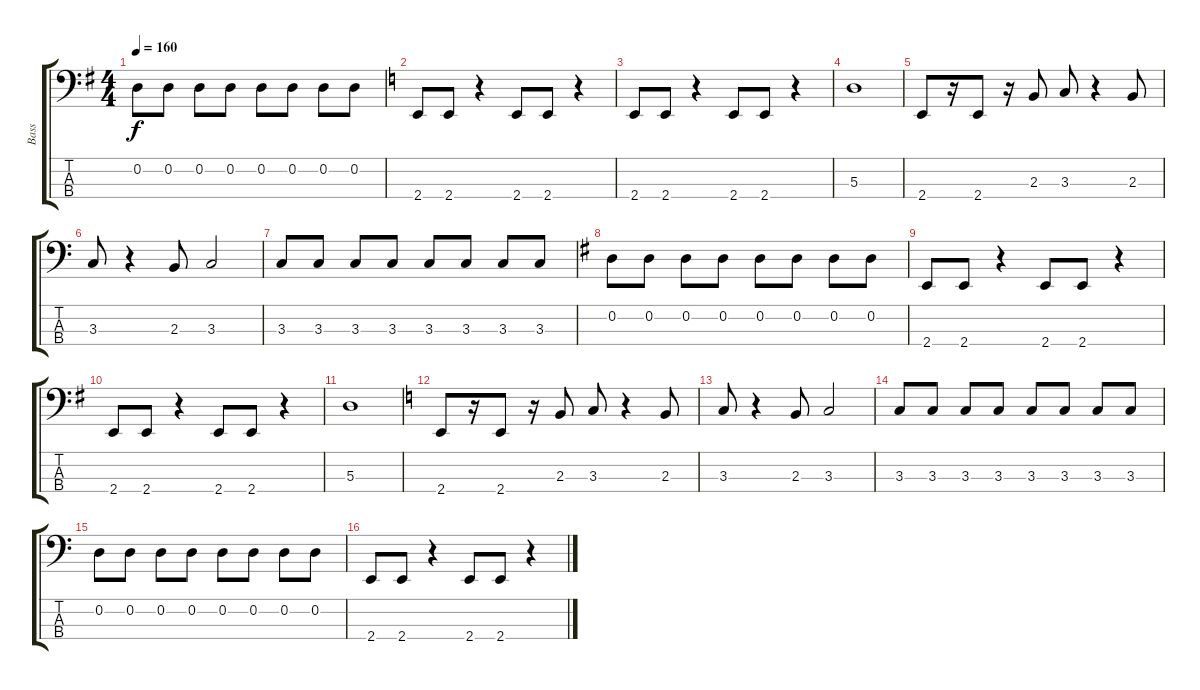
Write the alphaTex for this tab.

\track ("Bass" "Bass") {instrument electricbasspick}
\staff {score tabs}
\tuning (G2 D2 A1 D1) {hide}
\ts (4 4)
\tempo 160
\clef f4
\ks g
0.2.8{dy f} 0.2.8 0.2.8 0.2.8 0.2.8 0.2.8 0.2.8 0.2.8 |
\ks c
2.4.8 2.4.8 r.4 2.4.8 2.4.8 r.4 |
2.4.8 2.4.8 r.4 2.4.8 2.4.8 r.4 |
5.3.1 |
2.4.8 r.16 2.4.8 r.16 2.3.8 3.3.8 r.4 2.3.8 |
3.3.8 r.4 2.3.8 3.3.2 |
3.3.8 3.3.8 3.3.8 3.3.8 3.3.8 3.3.8 3.3.8 3.3.8 |
\ks g
0.2.8 0.2.8 0.2.8 0.2.8 0.2.8 0.2.8 0.2.8 0.2.8 |
2.4.8 2.4.8 r.4 2.4.8 2.4.8 r.4 |
2.4.8 2.4.8 r.4 2.4.8 2.4.8 r.4 |
5.3.1 |
\ks c
2.4.8 r.16 2.4.8 r.16 2.3.8 3.3.8 r.4 2.3.8 |
3.3.8 r.4 2.3.8 3.3.2 |
3.3.8 3.3.8 3.3.8 3.3.8 3.3.8 3.3.8 3.3.8 3.3.8 |
0.2.8 0.2.8 0.2.8 0.2.8 0.2.8 0.2.8 0.2.8 0.2.8 |
2.4.8 2.4.8 r.4 2.4.8 2.4.8 r.4
